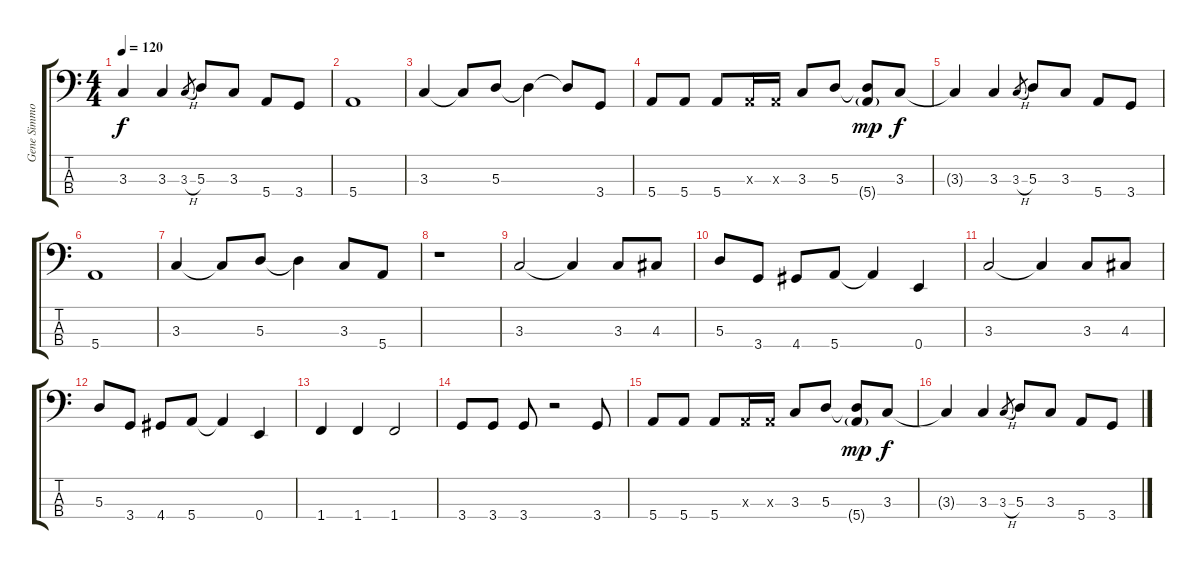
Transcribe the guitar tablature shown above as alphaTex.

\track ("Gene Simmons" "Gene Simmo") {instrument electricbasspick}
\staff {score tabs}
\tuning (G2 D2 A1 E1) {hide}
\ts (4 4)
\tempo 120
\clef f4
\ks c
3.3{t}.4{dy f} 3.3.4 3.3{h}.8{gr} 5.3.8 3.3.8 5.4.8 3.4.8 |
5.4.1 |
3.3.4 3.3{t}.8 5.3.8 5.3{t}.4 5.3{t}.8 3.4.8 |
5.4.8 5.4.8 5.4.8 0.3{x}.16 0.3{x}.16 3.3.8 5.3.8 (5.3{t} 5.4{g}).8{dy mp} 3.3.8{dy f} |
3.3{t}.4 3.3.4 3.3{h}.8{gr} 5.3.8 3.3.8 5.4.8 3.4.8 |
5.4.1 |
3.3.4 3.3{t}.8 5.3.8 5.3{t}.4 3.3.8 5.4.8 |
r.1 |
3.3.2 3.3{t}.4 3.3.8 4.3.8 |
5.3.8 3.4.8 4.4.8 5.4.8 5.4{t}.4 0.4.4 |
3.3.2 3.3{t}.4 3.3.8 4.3.8 |
5.3.8 3.4.8 4.4.8 5.4.8 5.4{t}.4 0.4.4 |
1.4.4 1.4.4 1.4.2 |
3.4.8 3.4.8 3.4.8 r.2 3.4.8 |
5.4.8 5.4.8 5.4.8 0.3{x}.16 0.3{x}.16 3.3.8 5.3.8 (5.3{t} 5.4{g}).8{dy mp} 3.3.8{dy f} |
3.3{t}.4 3.3.4 3.3{h}.8{gr} 5.3.8 3.3.8 5.4.8 3.4.8
